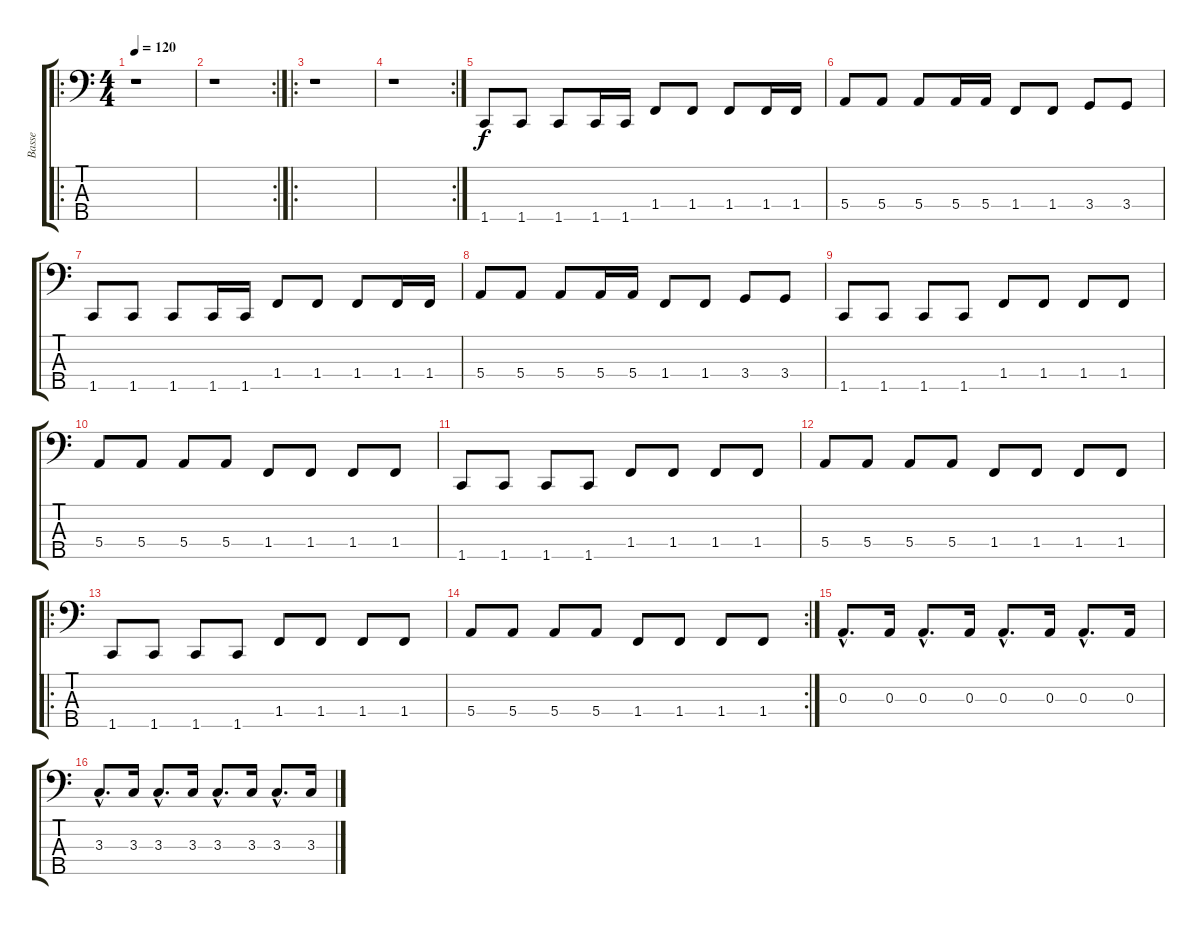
\track ("Basse" "Basse") {instrument electricbassfinger}
\staff {score tabs}
\tuning (G2 D2 A1 E1 B0) {hide}
\ro
\ts (4 4)
\tempo 120
\clef f4
\ks c
r.1{dy f instrument electricbassfinger} |
\rc 2
r.1 |
\ro
r.1 |
\rc 2
r.1 |
1.5.8 1.5.8 1.5.8 1.5.16 1.5.16 1.4.8 1.4.8 1.4.8 1.4.16 1.4.16 |
5.4.8 5.4.8 5.4.8 5.4.16 5.4.16 1.4.8 1.4.8 3.4.8 3.4.8 |
1.5.8 1.5.8 1.5.8 1.5.16 1.5.16 1.4.8 1.4.8 1.4.8 1.4.16 1.4.16 |
5.4.8 5.4.8 5.4.8 5.4.16 5.4.16 1.4.8 1.4.8 3.4.8 3.4.8 |
1.5.8 1.5.8 1.5.8 1.5.8 1.4.8 1.4.8 1.4.8 1.4.8 |
5.4.8 5.4.8 5.4.8 5.4.8 1.4.8 1.4.8 1.4.8 1.4.8 |
1.5.8 1.5.8 1.5.8 1.5.8 1.4.8 1.4.8 1.4.8 1.4.8 |
5.4.8 5.4.8 5.4.8 5.4.8 1.4.8 1.4.8 1.4.8 1.4.8 |
\ro
1.5.8 1.5.8 1.5.8 1.5.8 1.4.8 1.4.8 1.4.8 1.4.8 |
\rc 2
5.4.8 5.4.8 5.4.8 5.4.8 1.4.8 1.4.8 1.4.8 1.4.8 |
0.3{hac}.8{d} 0.3.16 0.3{hac}.8{d} 0.3.16 0.3{hac}.8{d} 0.3.16 0.3{hac}.8{d} 0.3.16 |
3.3{hac}.8{d} 3.3.16 3.3{hac}.8{d} 3.3.16 3.3{hac}.8{d} 3.3.16 3.3{hac}.8{d} 3.3.16
